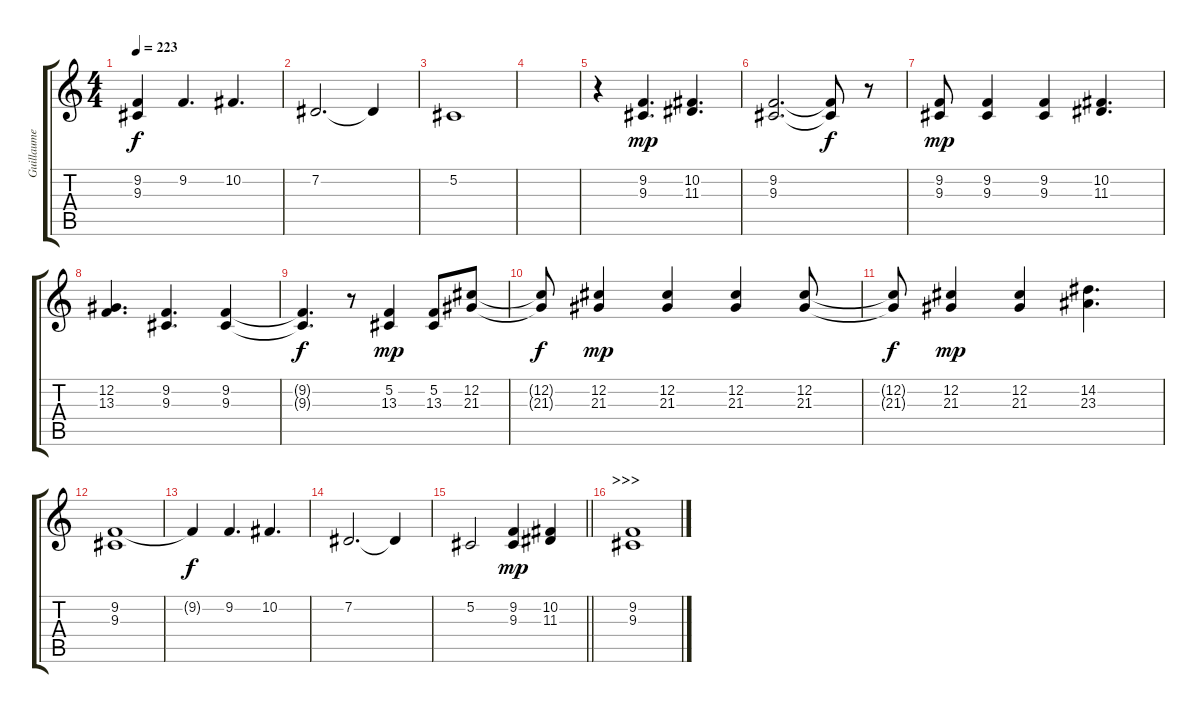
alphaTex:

\track ("Guillaume Lead" "Guillaume ") {instrument bassoon}
\staff {score tabs}
\tuning (Db4 Ab3 E3 B2 Gb2 B1) {hide}
\ts (4 4)
\tempo 223
\clef g2
\ks c
(9.2{t} 9.3{t}).4{dy f} 9.2.4{d} 10.2.4{d} |
7.2.2{d} 7.2{t}.4 |
5.2.1 |
|
r.4 (9.2 9.3).4{d dy mp} (10.2 11.3).4{d} |
(9.2 9.3).2{d} (9.2{t} 9.3{t}).8{dy f} r.8 |
(9.2 9.3).8{dy mp} (9.2 9.3).4 (9.2 9.3).4 (10.2 11.3).4{d} |
(12.2 13.3).4{d} (9.2 9.3).4{d} (9.2 9.3).4 |
(9.2{t} 9.3{t}).4{d dy f} r.8 (5.2 13.3).4{dy mp} (5.2 13.3).8 (12.2 21.3).8 |
(12.2{t} 21.3{t}).8{dy f} (12.2 21.3).4{dy mp} (12.2 21.3).4 (12.2 21.3).4 (12.2 21.3).8 |
(12.2{t} 21.3{t}).8{dy f} (12.2 21.3).4{dy mp} (12.2 21.3).4 (14.2 23.3).4{d} |
(9.2 9.3).1 |
9.2{t}.4{dy f} 9.2.4{d} 10.2.4{d} |
7.2.2{d} 7.2{t}.4 |
\barLineRight lightlight
5.2.2 (9.2 9.3).4{dy mp} (10.2 11.3).4 |
\section ("" ">>>")
(9.2 9.3).1
